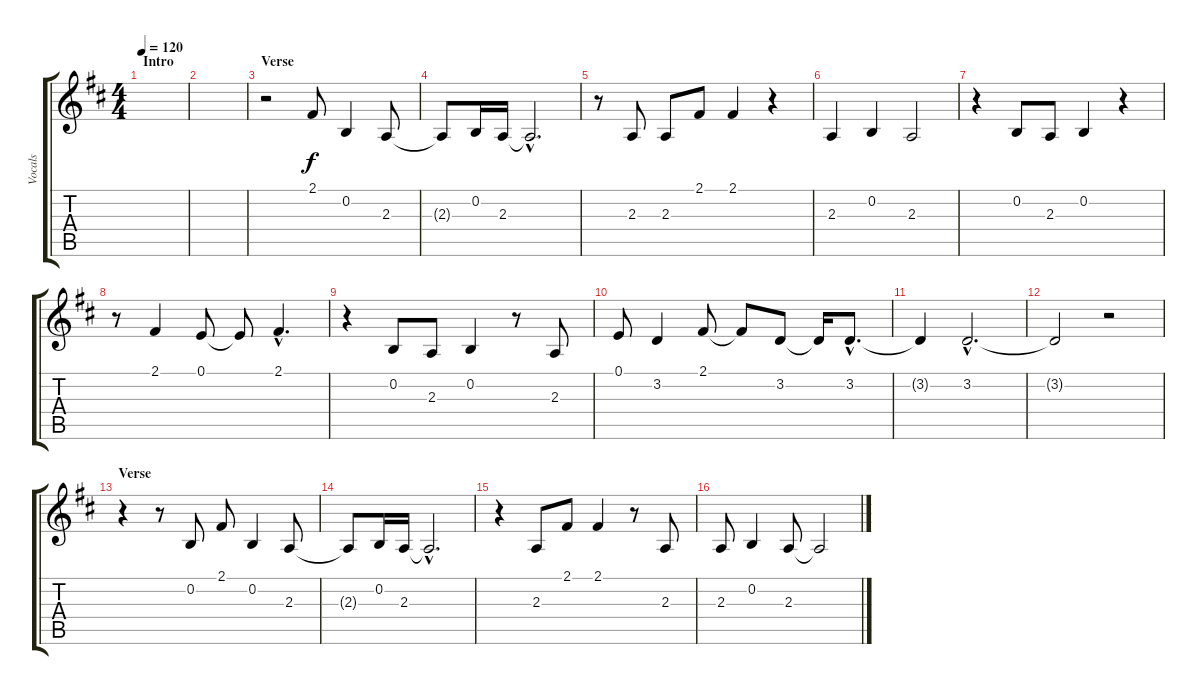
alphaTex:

\track ("Vocals" "Vocals") {instrument sopranosax}
\staff {score tabs}
\tuning (E4 B3 G3 D3 A2 E2) {hide}
\ts (4 4)
\section ("" "Intro")
\tempo 120
\clef g2
\ks d
|
|
\section ("" "Verse")
r.2 2.1.8 0.2.4 2.3.8 |
2.3{t}.8 0.2.16 2.3.16 2.3{hac t}.2{d} |
r.8 2.3.8 2.3.8 2.1.8 2.1.4 r.4 |
2.3.4 0.2.4 2.3.2 |
r.4 0.2.8 2.3.8 0.2.4 r.4 |
r.8 2.1.4 0.1.8 0.1{t}.8 2.1{hac}.4{d} |
r.4 0.2.8 2.3.8 0.2.4 r.8 2.3.8 |
0.1.8 3.2.4 2.1.8 2.1{t}.8 3.2.8 3.2{t}.16 3.2{hac}.8{d} |
3.2{t}.4 3.2{hac}.2{d} |
3.2{t}.2 r.2 |
\section ("" "Verse")
r.4 r.8 0.2.8 2.1.8 0.2.4 2.3.8 |
2.3{t}.8 0.2.16 2.3.16 2.3{hac t}.2{d} |
r.4 2.3.8 2.1.8 2.1.4 r.8 2.3.8 |
2.3.8 0.2.4 2.3.8 2.3{t}.2
